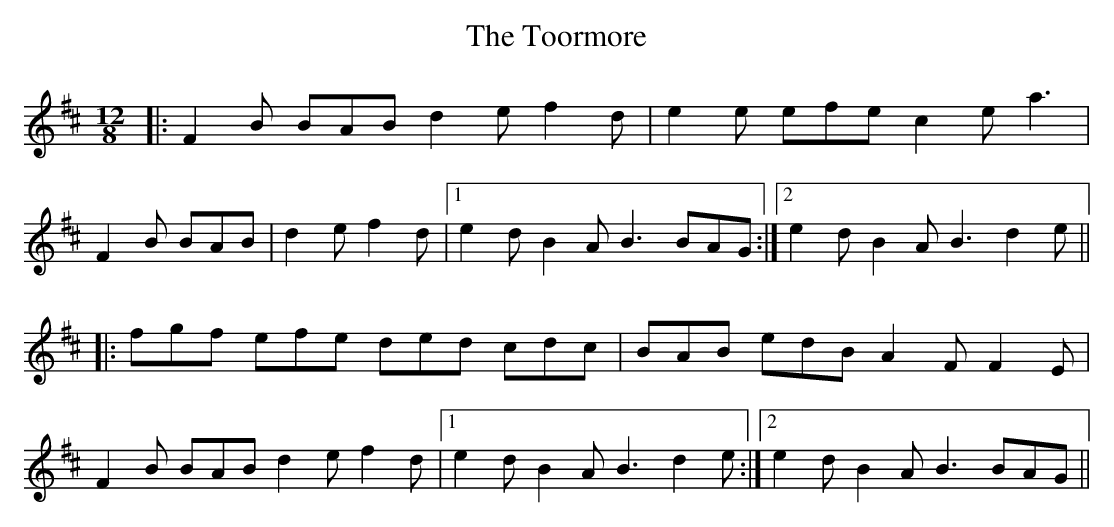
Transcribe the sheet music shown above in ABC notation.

X:1
T: The Toormore
M: 12/8
L: 1/8
K: Bmin
|:F2B BAB d2e f2d|e2e efe c2e a3|
F2B BAB|d2e f2d|1 e2d B2A B3 BAG:|2 e2d B2A B3 d2e||
|:fgf efe ded cdc|BAB edB A2 FF2E|
F2B BAB d2e f2d|1 e2d B2A B3 d2e:|2 e2d B2A B3 BAG||
